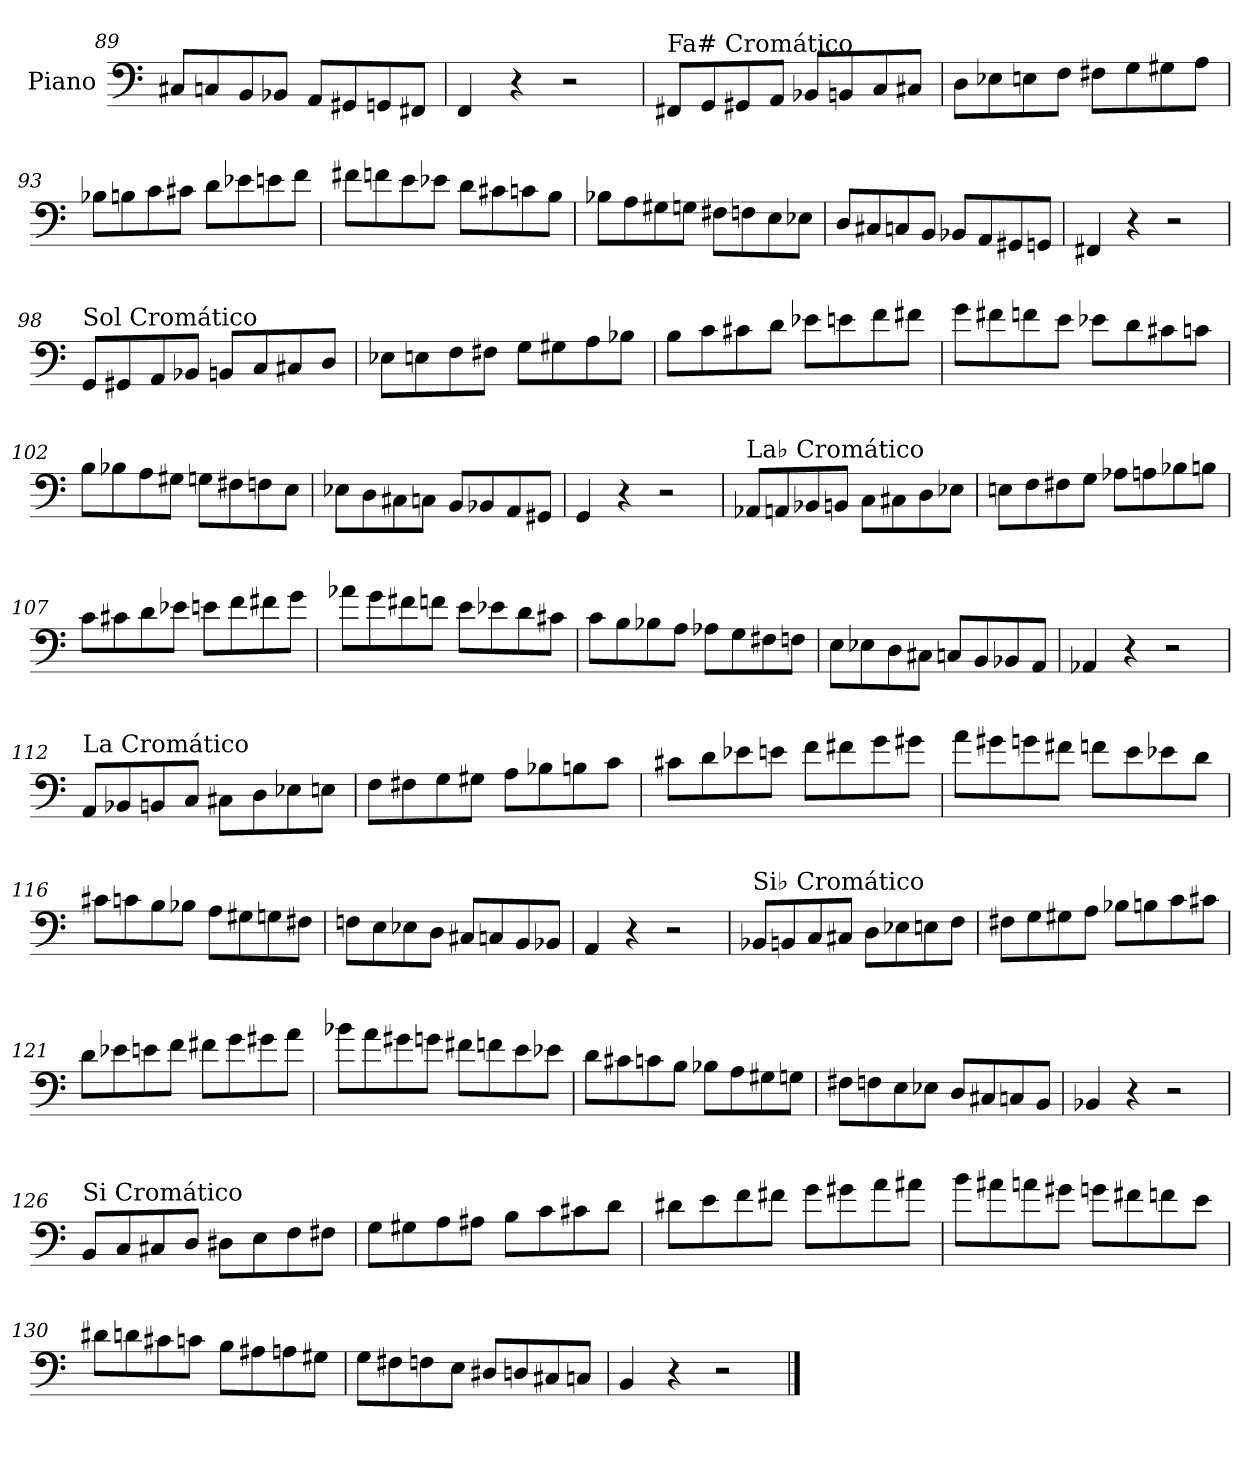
**kern
*part1
*staff1
*I"Piano
*I'Pno.
*clefF4
*k[]
=89
8C#X/L
8Cn/
8BB/
8BB-X/J
8AA/L
8GG#X/
8GGn/
8FF#X/J
=90
4FF/
4r
2r
!!LO:LB:g=z
=91
!LO:TX:a:t=Fa# Cromático
8FF#X/L
8GG/
8GG#X/
8AA/J
8BB-X/L
8BBn/
8C/
8C#X/J
=92
8D\L
8E-X\
8En\
8F\J
8F#X\L
8G\
8G#X\
8A\J
=93
8B-X\L
8Bn\
8c\
8c#X\J
8d\L
8e-X\
8en\
8f\J
!!LO:LB:g=z
=94
8f#X\L
8fn\
8e\
8e-X\J
8d\L
8c#X\
8cn\
8B\J
=95
8B-X\L
8A\
8G#X\
8Gn\J
8F#X\L
8Fn\
8E\
8E-X\J
=96
8D/L
8C#X/
8Cn/
8BB/J
8BB-X/L
8AA/
8GG#X/
8GGn/J
=97
4FF#X/
4r
2r
!!LO:LB:g=z
=98
!LO:TX:a:t=Sol Cromático
8GG/L
8GG#X/
8AA/
8BB-X/J
8BBn/L
8C/
8C#X/
8D/J
=99
8E-X\L
8En\
8F\
8F#X\J
8G\L
8G#X\
8A\
8B-X\J
=100
8B\L
8c\
8c#X\
8d\J
8e-X\L
8en\
8f\
8f#X\J
!!LO:LB:g=z
=101
8g\L
8f#X\
8fn\
8e\J
8e-X\L
8d\
8c#X\
8cn\J
=102
8B\L
8B-X\
8A\
8G#X\J
8Gn\L
8F#X\
8Fn\
8E\J
=103
8E-X\L
8D\
8C#X\
8Cn\J
8BB/L
8BB-X/
8AA/
8GG#X/J
=104
4GG/
4r
2r
!!LO:PB:g=z
=105
!LO:TX:a:t=La♭ Cromático
8AA-X/L
8AAn/
8BB-X/
8BBn/J
8C\L
8C#X\
8D\
8E-X\J
=106
8En\L
8F\
8F#X\
8G\J
8A-X\L
8An\
8B-X\
8Bn\J
=107
8c\L
8c#X\
8d\
8e-X\J
8en\L
8f\
8f#X\
8g\J
!!LO:LB:g=z
=108
8a-X\L
8g\
8f#X\
8fn\J
8e\L
8e-X\
8d\
8c#X\J
=109
8c\L
8B\
8B-X\
8A\J
8A-X\L
8G\
8F#X\
8Fn\J
=110
8E\L
8E-X\
8D\
8C#X\J
8Cn/L
8BB/
8BB-X/
8AA/J
=111
4AA-X/
4r
2r
!!LO:LB:g=z
=112
!LO:TX:a:t=La Cromático
8AA/L
8BB-X/
8BBn/
8C/J
8C#X\L
8D\
8E-X\
8En\J
=113
8F\L
8F#X\
8G\
8G#X\J
8A\L
8B-X\
8Bn\
8c\J
=114
8c#X\L
8d\
8e-X\
8en\J
8f\L
8f#X\
8g\
8g#X\J
!!LO:LB:g=z
=115
8a\L
8g#X\
8gn\
8f#X\J
8fn\L
8e\
8e-X\
8d\J
=116
8c#X\L
8cn\
8B\
8B-X\J
8A\L
8G#X\
8Gn\
8F#X\J
=117
8Fn\L
8E\
8E-X\
8D\J
8C#X/L
8Cn/
8BB/
8BB-X/J
=118
4AA/
4r
2r
!!LO:LB:g=z
=119
!LO:TX:a:t=Si♭ Cromático
8BB-X/L
8BBn/
8C/
8C#X/J
8D\L
8E-X\
8En\
8F\J
=120
8F#X\L
8G\
8G#X\
8A\J
8B-X\L
8Bn\
8c\
8c#X\J
=121
8d\L
8e-X\
8en\
8f\J
8f#X\L
8g\
8g#X\
8a\J
!!LO:LB:g=z
=122
8b-X\L
8a\
8g#X\
8gn\J
8f#X\L
8fn\
8e\
8e-X\J
=123
8d\L
8c#X\
8cn\
8B\J
8B-X\L
8A\
8G#X\
8Gn\J
=124
8F#X\L
8Fn\
8E\
8E-X\J
8D/L
8C#X/
8Cn/
8BB/J
=125
4BB-X/
4r
2r
!!LO:LB:g=z
=126
!LO:TX:a:t=Si Cromático
8BB/L
8C/
8C#X/
8D/J
8D#X\L
8E\
8F\
8F#X\J
=127
8G\L
8G#X\
8A\
8A#X\J
8B\L
8c\
8c#X\
8d\J
=128
8d#X\L
8e\
8f\
8f#X\J
8g\L
8g#X\
8a\
8a#X\J
!!LO:LB:g=z
=129
8b\L
8a#X\
8an\
8g#X\J
8gn\L
8f#X\
8fn\
8e\J
=130
8d#X\L
8dn\
8c#X\
8cn\J
8B\L
8A#X\
8An\
8G#X\J
=131
8G\L
8F#X\
8Fn\
8E\J
8D#X/L
8Dn/
8C#X/
8Cn/J
=132
4BB/
4r
2r
==
*-
